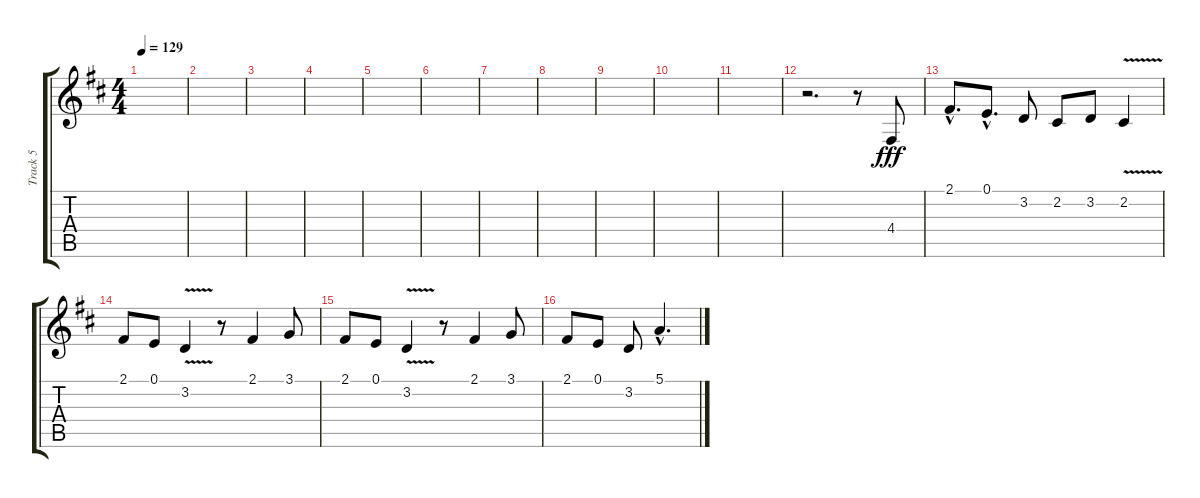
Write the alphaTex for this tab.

\track ("Track 5" "Track 5") {instrument clarinet}
\staff {score tabs}
\tuning (E4 B3 G3 D3 A2 E2) {hide}
\ts (4 4)
\tempo 129
\clef g2
\ks d
|
|
|
|
|
|
|
|
|
|
|
r.2{d} r.8 4.4.8{dy fff} |
2.1{hac}.8{d} 0.1{hac}.8{d} 3.2.8 2.2.8 3.2.8 2.2{v}.4 |
2.1.8 0.1.8 3.2{v}.4 r.8 2.1.4 3.1.8 |
2.1.8 0.1.8 3.2{v}.4 r.8 2.1.4 3.1.8 |
2.1.8 0.1.8 3.2.8 5.1{hac}.4{d}
